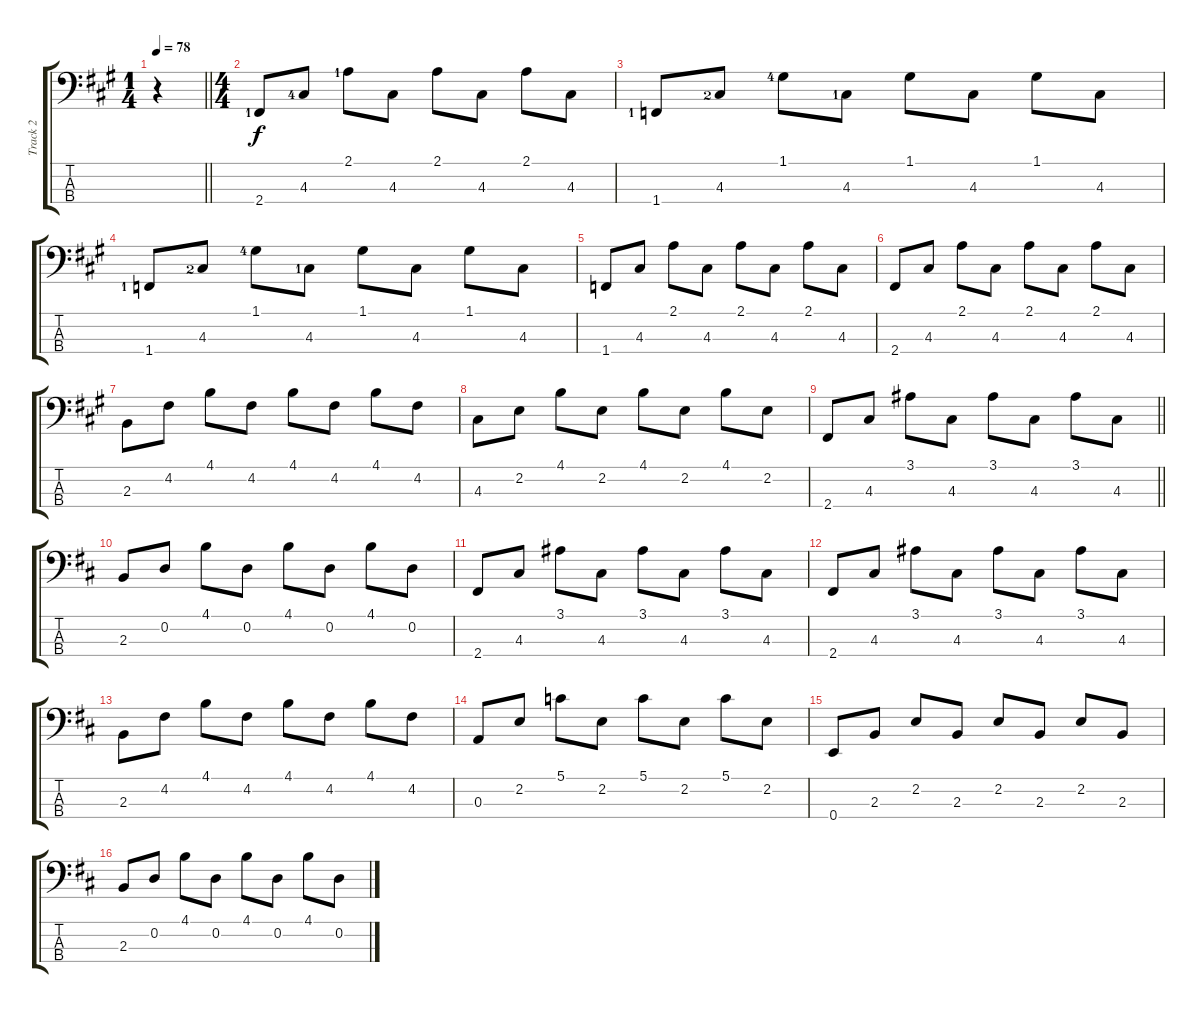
\track ("Track 2" "Track 2") {instrument electricbassfinger}
\staff {score tabs}
\tuning (G2 D2 A1 E1) {hide}
\ts (1 4)
\tempo 78
\clef f4
\barLineRight lightlight
\ks a
r.4{dy f instrument electricbassfinger} |
\ts (4 4)
2.4{lf 2}.8 4.3{lf 5}.8 2.1{lf 2}.8 4.3.8 2.1.8 4.3.8 2.1.8 4.3.8 |
1.4{lf 2}.8 4.3{lf 3}.8 1.1{lf 5}.8 4.3{lf 2}.8 1.1.8 4.3.8 1.1.8 4.3.8 |
1.4{lf 2}.8 4.3{lf 3}.8 1.1{lf 5}.8 4.3{lf 2}.8 1.1.8 4.3.8 1.1.8 4.3.8 |
1.4.8 4.3.8 2.1.8 4.3.8 2.1.8 4.3.8 2.1.8 4.3.8 |
2.4.8 4.3.8 2.1.8 4.3.8 2.1.8 4.3.8 2.1.8 4.3.8 |
2.3.8 4.2.8 4.1.8 4.2.8 4.1.8 4.2.8 4.1.8 4.2.8 |
4.3.8 2.2.8 4.1.8 2.2.8 4.1.8 2.2.8 4.1.8 2.2.8 |
\barLineRight lightlight
2.4.8 4.3.8 3.1.8 4.3.8 3.1.8 4.3.8 3.1.8 4.3.8 |
\ks d
2.3.8 0.2.8 4.1.8 0.2.8 4.1.8 0.2.8 4.1.8 0.2.8 |
2.4.8 4.3.8 3.1.8 4.3.8 3.1.8 4.3.8 3.1.8 4.3.8 |
2.4.8 4.3.8 3.1.8 4.3.8 3.1.8 4.3.8 3.1.8 4.3.8 |
2.3.8 4.2.8 4.1.8 4.2.8 4.1.8 4.2.8 4.1.8 4.2.8 |
0.3.8 2.2.8 5.1.8 2.2.8 5.1.8 2.2.8 5.1.8 2.2.8 |
0.4.8 2.3.8 2.2.8 2.3.8 2.2.8 2.3.8 2.2.8 2.3.8 |
2.3.8 0.2.8 4.1.8 0.2.8 4.1.8 0.2.8 4.1.8 0.2.8
